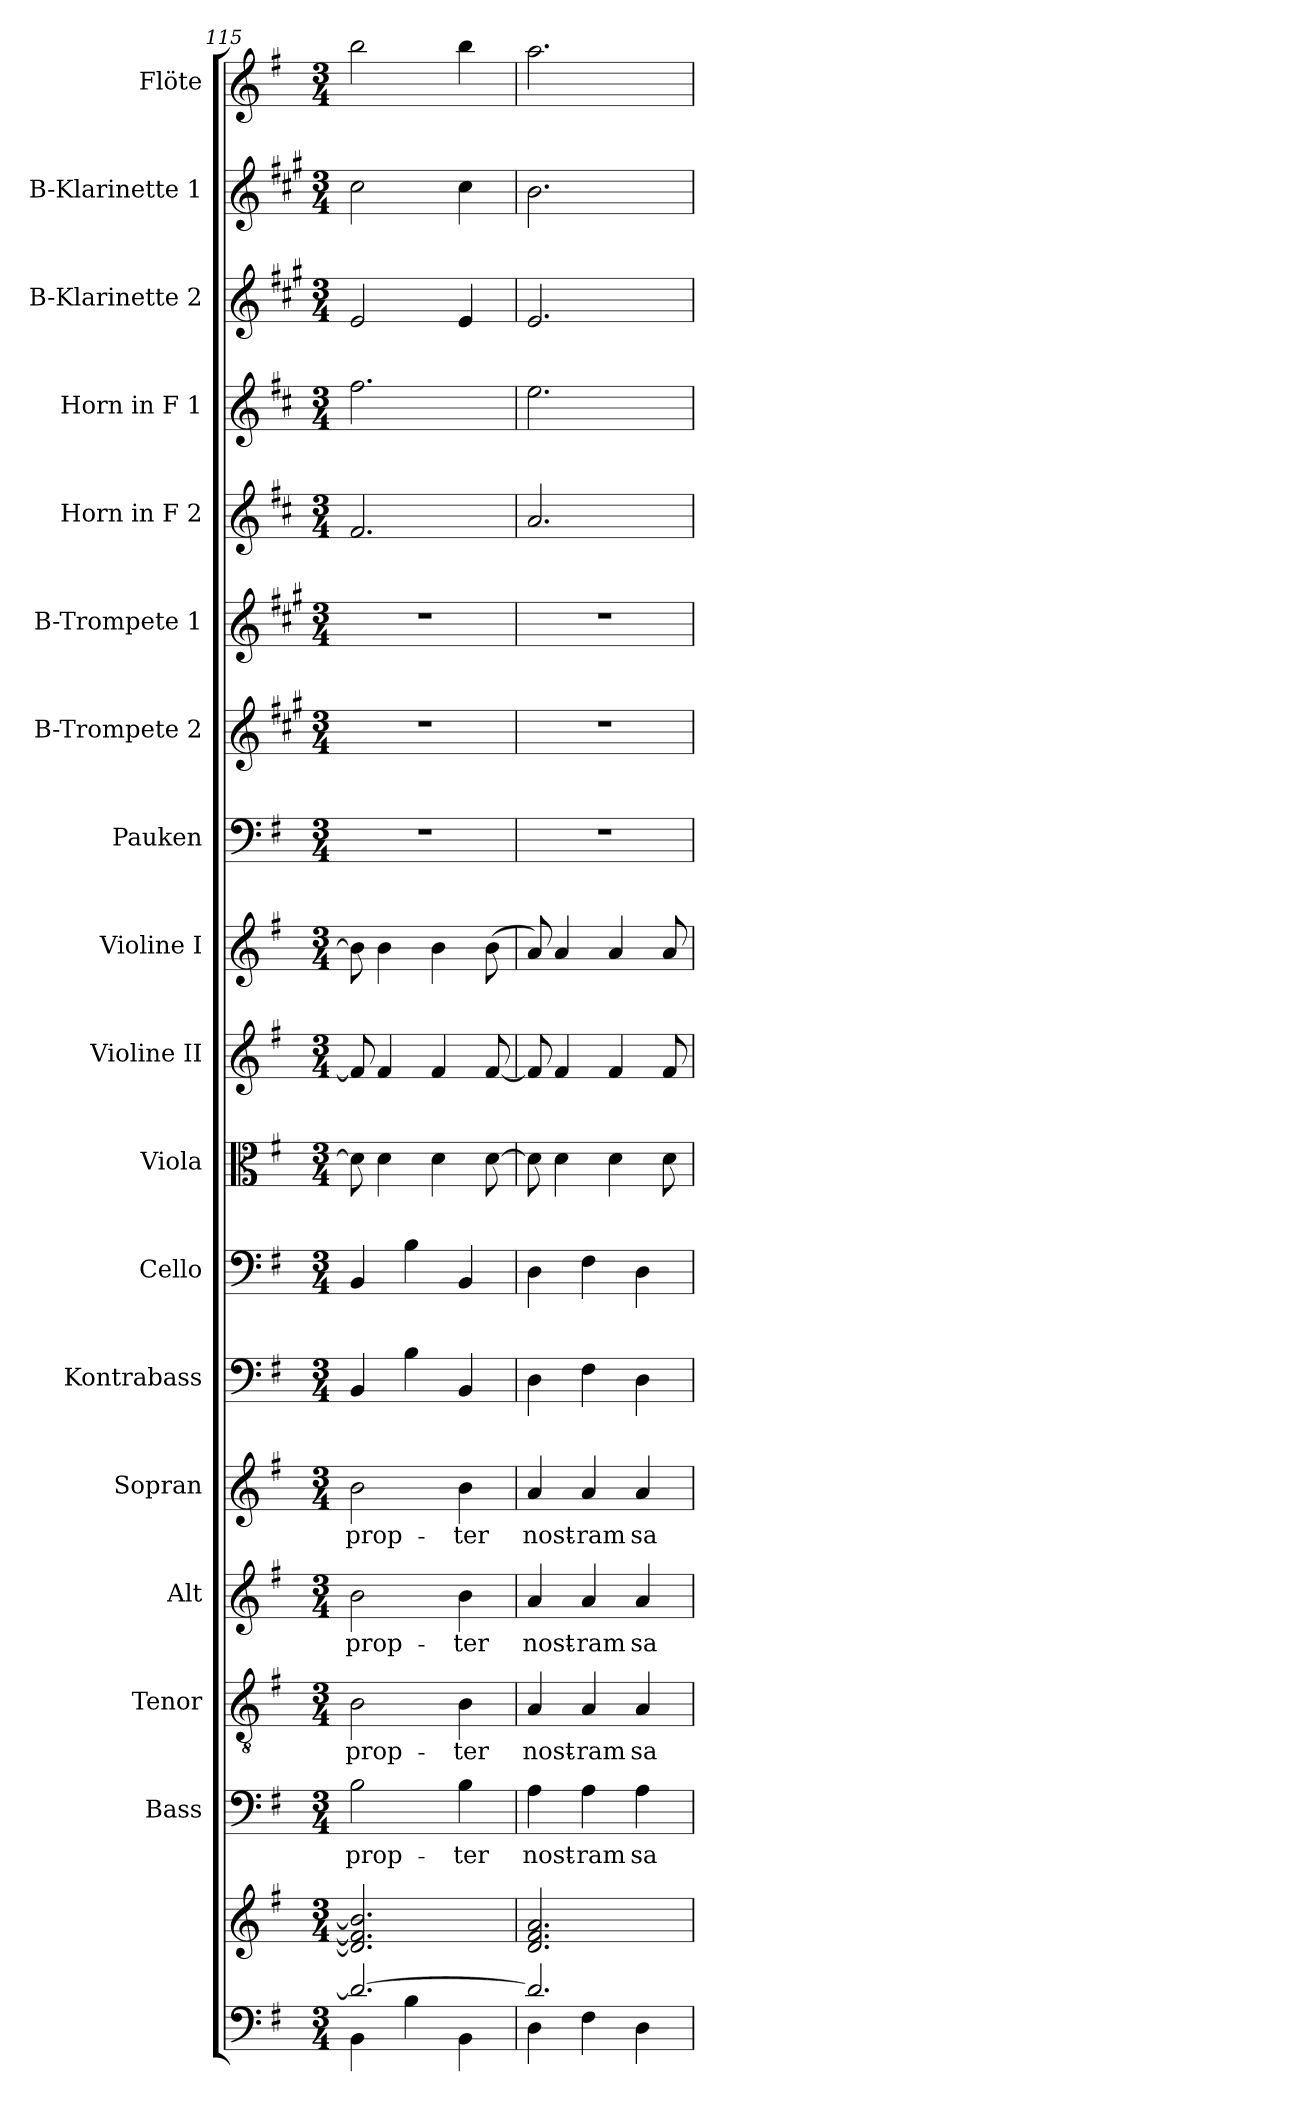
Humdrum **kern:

**kern	**kern	**kern	**text	**kern	**text	**kern	**text	**kern	**text	**kern	**kern	**kern	**kern	**kern	**kern	**kern	**kern	**kern	**kern	**kern	**kern	**kern
*part18	*part18	*part17	*part17	*part16	*part16	*part15	*part15	*part14	*part14	*part13	*part12	*part11	*part10	*part9	*part8	*part7	*part6	*part5	*part4	*part3	*part2	*part1
*staff19	*staff18	*staff17	*staff17	*staff16	*staff16	*staff15	*staff15	*staff14	*staff14	*staff13	*staff12	*staff11	*staff10	*staff9	*staff8	*staff7	*staff6	*staff5	*staff4	*staff3	*staff2	*staff1
*	*	*I"Bass	*	*I"Tenor	*	*I"Alt	*	*I"Sopran	*	*I"Kontrabass	*I"Cello	*I"Viola	*I"Violine II	*I"Violine I	*I"Pauken	*I"B-Trompete 2	*I"B-Trompete 1	*I"Horn in F 2	*I"Horn in F 1	*I"B-Klarinette 2	*I"B-Klarinette 1	*I"Flöte
*	*	*I'B.	*	*I'T.	*	*I'A.	*	*I'S.	*	*I'Kb.	*	*I'Vla.	*I'Vl. II	*I'Vl. I	*I'Pk.	*I'Trp. 2	*I'Trp. 1	*	*	*I'Kl. 2	*I'Kl. 1	*I'Fl.
*clefF4	*clefG2	*clefF4	*	*clefGv2	*	*clefG2	*	*clefG2	*	*clefF4	*clefF4	*clefC3	*clefG2	*clefG2	*clefF4	*clefG2	*clefG2	*clefG2	*clefG2	*clefG2	*clefG2	*clefG2
*	*	*	*	*	*	*	*	*	*	*ITrd7c12	*	*	*	*	*	*ITrd1c2	*ITrd1c2	*ITrd4c7	*ITrd4c7	*ITrd1c2	*ITrd1c2	*
*k[f#]	*k[f#]	*k[f#]	*	*k[f#]	*	*k[f#]	*	*k[f#]	*	*k[f#]	*k[f#]	*k[f#]	*k[f#]	*k[f#]	*k[f#]	*k[f#]	*k[f#]	*k[f#]	*k[f#]	*k[f#]	*k[f#]	*k[f#]
*G:	*G:	*G:	*	*G:	*	*G:	*	*G:	*	*G:	*G:	*G:	*G:	*G:	*G:	*G:	*G:	*G:	*G:	*G:	*G:	*G:
*M3/4	*M3/4	*M3/4	*	*M3/4	*	*M3/4	*	*M3/4	*	*M3/4	*M3/4	*M3/4	*M3/4	*M3/4	*M3/4	*M3/4	*M3/4	*M3/4	*M3/4	*M3/4	*M3/4	*M3/4
=115	=115	=115	=115	=115	=115	=115	=115	=115	=115	=115	=115	=115	=115	=115	=115	=115	=115	=115	=115	=115	=115	=115
*^	*	*	*	*	*	*	*	*	*	*	*	*	*	*	*	*	*	*	*	*	*	*
!	!	!	!	!LO:LY:b	!	!LO:LY:b	!	!LO:LY:b	!	!LO:LY:b	!	!	!	!	!	!	!	!	!	!	!	!	!
2.d/_	4BB\	2.d/] 2.f#/] 2.b/]	2B\	prop-	2B\	prop-	2b\	prop-	2b\	prop-	4BBB/	4BB/	8d\]	8f#/]	8b\]	2.r	2.r	2.r	2.B/	2.b\	2d/	2b\	2bb\
.	.	.	.	.	.	.	.	.	.	.	.	.	4d\	4f#/	4b\	.	.	.	.	.	.	.	.
.	4B\	.	.	.	.	.	.	.	.	.	4BB\	4B\	.	.	.	.	.	.	.	.	.	.	.
.	.	.	.	.	.	.	.	.	.	.	.	.	4d\	4f#/	4b\	.	.	.	.	.	.	.	.
!	!	!	!	!LO:LY:b	!	!LO:LY:b	!	!LO:LY:b	!	!LO:LY:b	!	!	!	!	!	!	!	!	!	!	!	!	!
.	4BB\	.	4B\	-ter	4B\	-ter	4b\	-ter	4b\	-ter	4BBB/	4BB/	.	.	.	.	.	.	.	.	4d/	4b\	4bb\
.	.	.	.	.	.	.	.	.	.	.	.	.	[8d\	[8f#/	(>8b\	.	.	.	.	.	.	.	.
=116	=116	=116	=116	=116	=116	=116	=116	=116	=116	=116	=116	=116	=116	=116	=116	=116	=116	=116	=116	=116	=116	=116	=116
!	!	!	!	!LO:LY:b	!	!LO:LY:b	!	!LO:LY:b	!	!LO:LY:b	!	!	!	!	!	!	!	!	!	!	!	!	!
2.d/]	4D\	2.d/ 2.f#/ 2.a/	4A\	nost-	4A/	nost-	4a/	nost-	4a/	nost-	4DD\	4D\	8d\]	8f#/]	8a/)	2.r	2.r	2.r	2.d/	2.a\	2.d/	2.a\	2.aa\
.	.	.	.	.	.	.	.	.	.	.	.	.	4d\	4f#/	4a/	.	.	.	.	.	.	.	.
!	!	!	!	!LO:LY:b	!	!LO:LY:b	!	!LO:LY:b	!	!LO:LY:b	!	!	!	!	!	!	!	!	!	!	!	!	!
.	4F#\	.	4A\	-ram	4A/	-ram	4a/	-ram	4a/	-ram	4FF#\	4F#\	.	.	.	.	.	.	.	.	.	.	.
.	.	.	.	.	.	.	.	.	.	.	.	.	4d\	4f#/	4a/	.	.	.	.	.	.	.	.
!	!	!	!	!LO:LY:b	!	!LO:LY:b	!	!LO:LY:b	!	!LO:LY:b	!	!	!	!	!	!	!	!	!	!	!	!	!
.	4D\	.	4A\	sa-	4A/	sa-	4a/	sa-	4a/	sa-	4DD\	4D\	.	.	.	.	.	.	.	.	.	.	.
.	.	.	.	.	.	.	.	.	.	.	.	.	8d\	8f#/	8a/	.	.	.	.	.	.	.	.
*v	*v	*	*	*	*	*	*	*	*	*	*	*	*	*	*	*	*	*	*	*	*	*	*
=	=	=	=	=	=	=	=	=	=	=	=	=	=	=	=	=	=	=	=	=	=	=
*-	*-	*-	*-	*-	*-	*-	*-	*-	*-	*-	*-	*-	*-	*-	*-	*-	*-	*-	*-	*-	*-	*-
